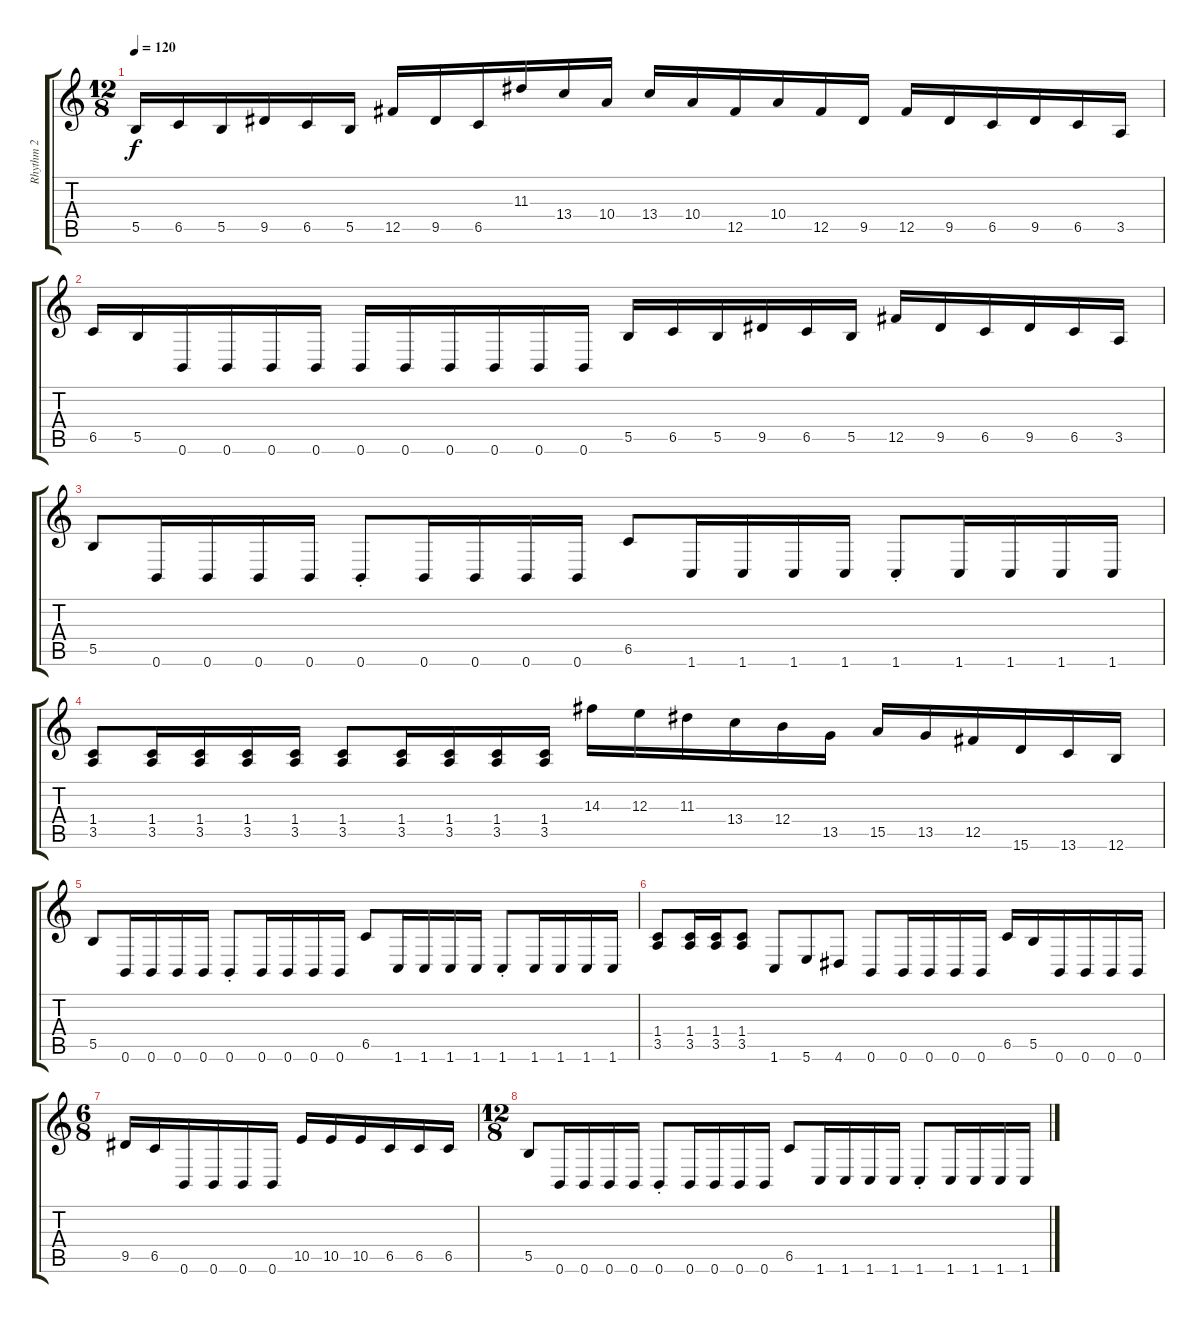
\track ("Rhythm 2" "Rhythm 2") {instrument distortionguitar}
\staff {score tabs}
\tuning (Db4 Ab3 E3 B2 Gb2 B1) {hide}
\ts (12 8)
\tempo 120
\clef g2
\ks c
5.5.16{dy f} 6.5.16 5.5.16 9.5.16 6.5.16 5.5.16 12.5.16 9.5.16 6.5.16 11.3.16 13.4.16 10.4.16 13.4.16 10.4.16 12.5.16 10.4.16 12.5.16 9.5.16 12.5.16 9.5.16 6.5.16 9.5.16 6.5.16 3.5.16 |
6.5.16 5.5.16 0.6.16 0.6.16 0.6.16 0.6.16 0.6.16 0.6.16 0.6.16 0.6.16 0.6.16 0.6.16 5.5.16 6.5.16 5.5.16 9.5.16 6.5.16 5.5.16 12.5.16 9.5.16 6.5.16 9.5.16 6.5.16 3.5.16 |
5.5.8 0.6.16 0.6.16 0.6.16 0.6.16 0.6{st}.8 0.6.16 0.6.16 0.6.16 0.6.16 6.5.8 1.6.16 1.6.16 1.6.16 1.6.16 1.6{st}.8 1.6.16 1.6.16 1.6.16 1.6.16 |
(1.4 3.5).8 (1.4 3.5).16 (1.4 3.5).16 (1.4 3.5).16 (1.4 3.5).16 (1.4 3.5).8 (1.4 3.5).16 (1.4 3.5).16 (1.4 3.5).16 (1.4 3.5).16 14.3.16 12.3.16 11.3.16 13.4.16 12.4.16 13.5.16 15.5.16 13.5.16 12.5.16 15.6.16 13.6.16 12.6.16 |
5.5.8 0.6.16 0.6.16 0.6.16 0.6.16 0.6{st}.8 0.6.16 0.6.16 0.6.16 0.6.16 6.5.8 1.6.16 1.6.16 1.6.16 1.6.16 1.6{st}.8 1.6.16 1.6.16 1.6.16 1.6.16 |
(1.4 3.5).8 (1.4 3.5).16 (1.4 3.5).16 (1.4 3.5).8 1.6.8 5.6.8 4.6.8 0.6.8 0.6.16 0.6.16 0.6.16 0.6.16 6.5.16 5.5.16 0.6.16 0.6.16 0.6.16 0.6.16 |
\ts (6 8)
9.5.16 6.5.16 0.6.16 0.6.16 0.6.16 0.6.16 10.5.16 10.5.16 10.5.16 6.5.16 6.5.16 6.5.16 |
\ts (12 8)
5.5.8 0.6.16 0.6.16 0.6.16 0.6.16 0.6{st}.8 0.6.16 0.6.16 0.6.16 0.6.16 6.5.8 1.6.16 1.6.16 1.6.16 1.6.16 1.6{st}.8 1.6.16 1.6.16 1.6.16 1.6.16
